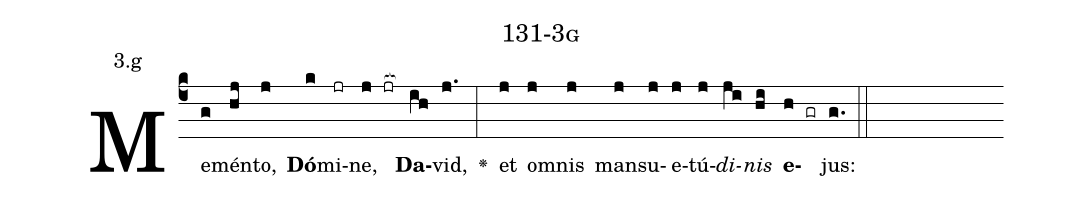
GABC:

name: 131-3g;
annotation: 3.g;
%%
(c4)Me(g)mén(hj)to,(j) <b>Dó</b>(k)mi(jr)ne,(j jr[ocb:1{]) <b>Da</b>(ih[ocb:0}])vid,(j.) <v>\greheightstar</v>(:) et(j) om(j)nis(j) man(j)su(j)e(j)tú(j)<i>di</i>(ji)<i>nis</i>(hi) <b>e</b>(h gr)jus:(g.) (::)


%E(j) u(j) o(ji) u(hi) a(h) e.(g.) (::)
